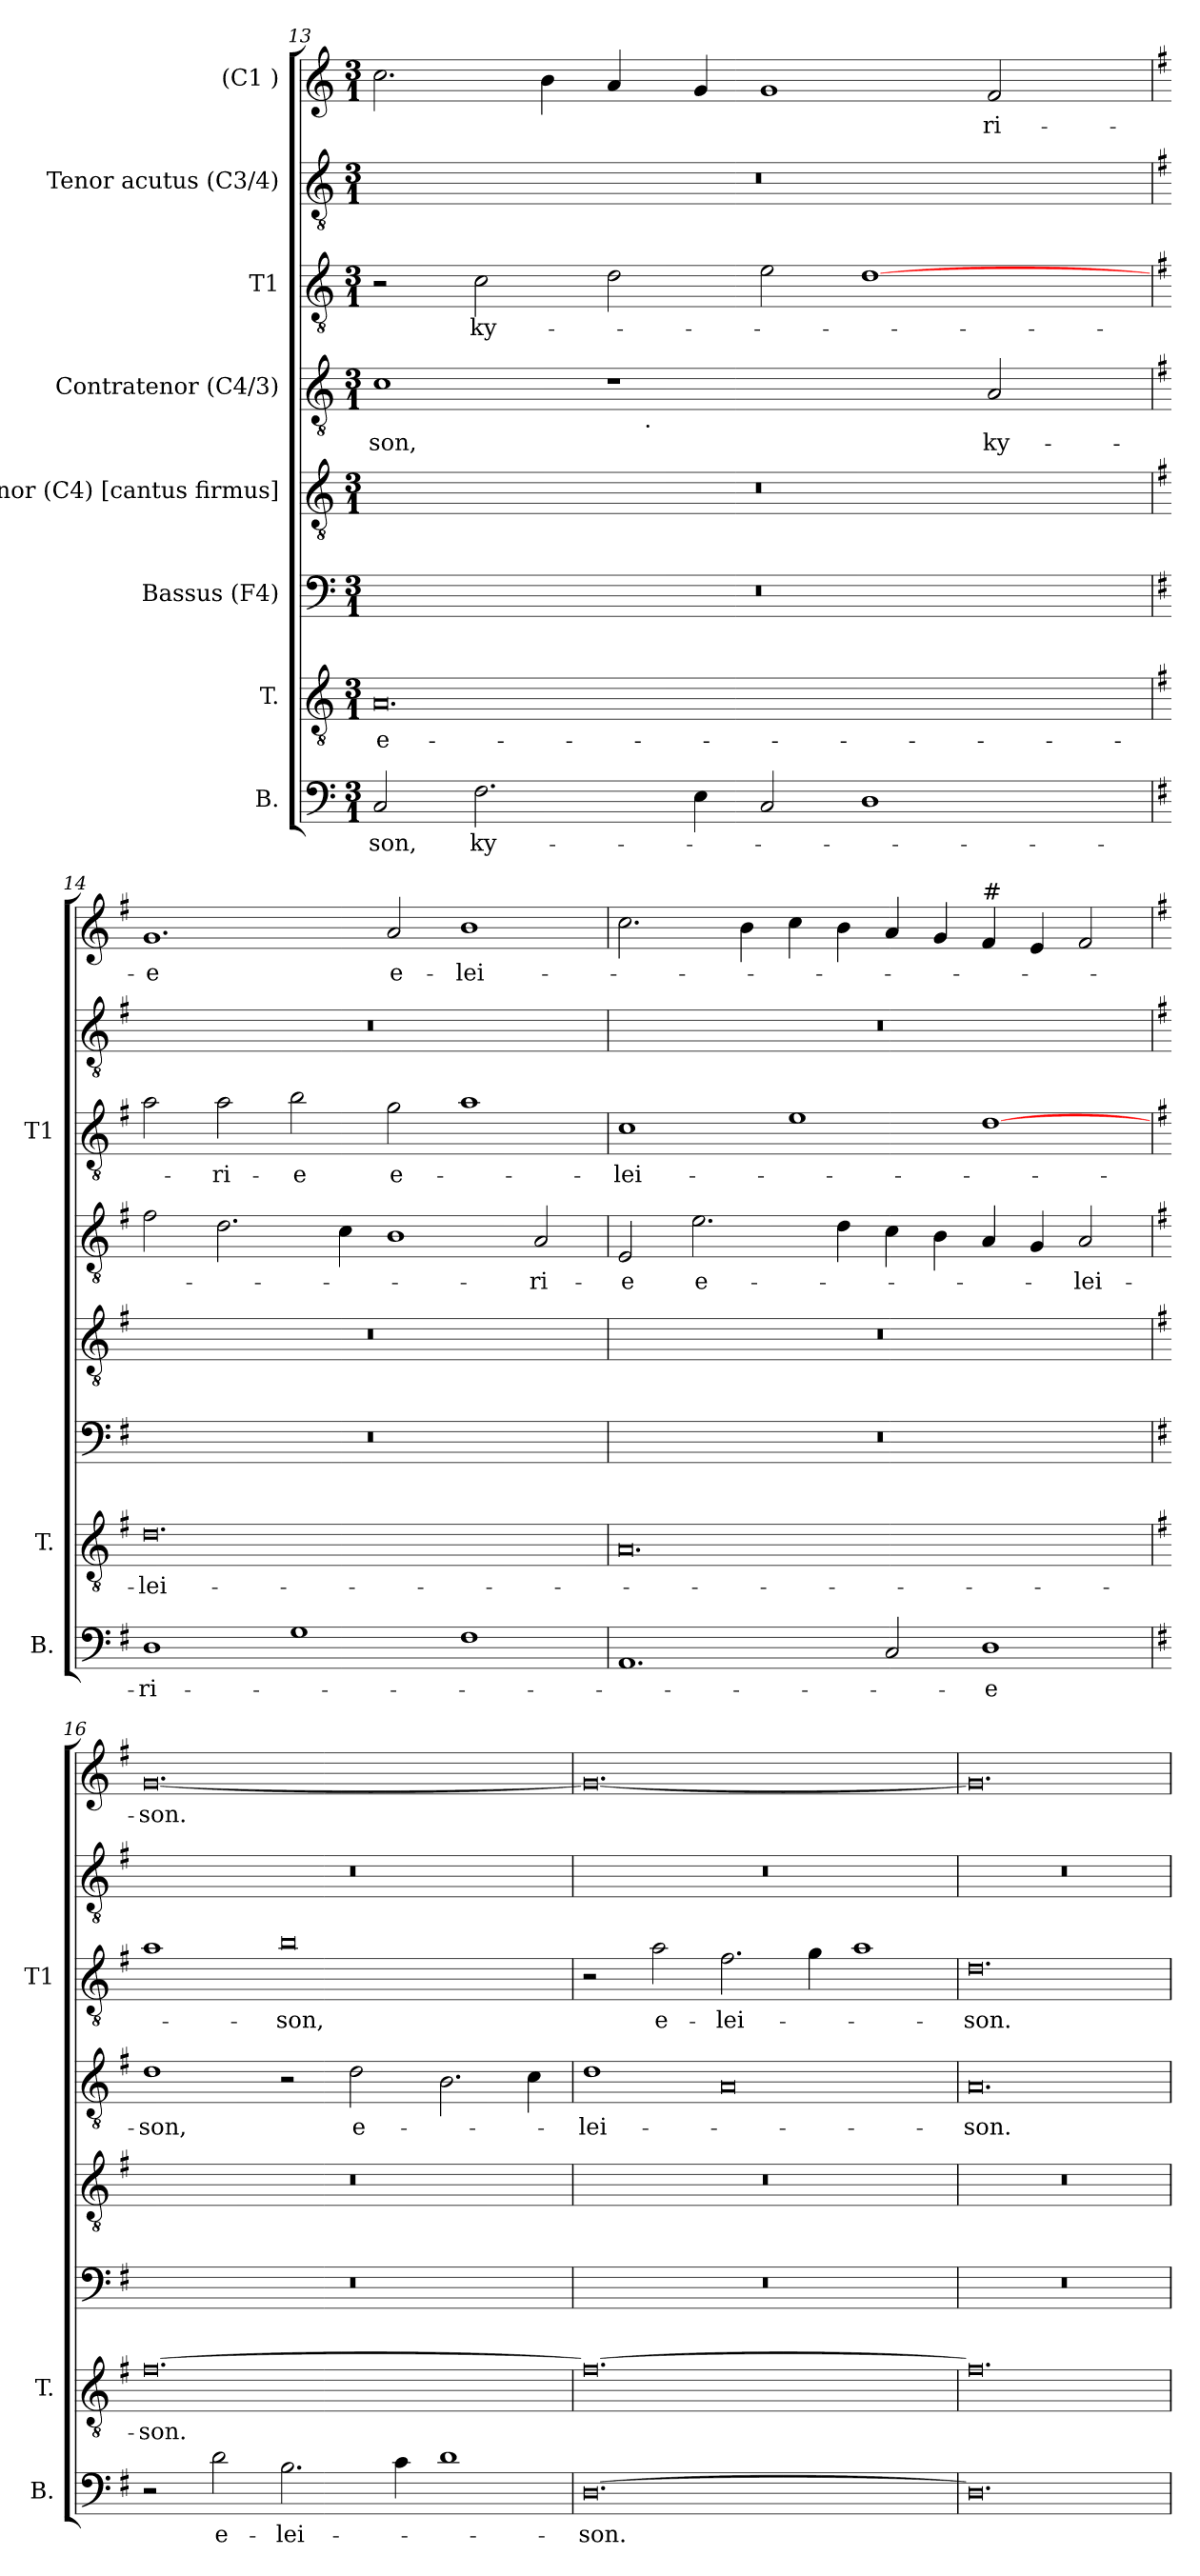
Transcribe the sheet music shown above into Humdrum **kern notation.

**kern	**text	**kern	**text	**kern	**kern	**kern	**text	**kern	**text	**kern	**kern	**text
*part8	*part8	*part7	*part7	*part6	*part5	*part4	*part4	*part3	*part3	*part2	*part1	*part1
*staff8	*staff8	*staff7	*staff7	*staff6	*staff5	*staff4	*staff4	*staff3	*staff3	*staff2	*staff1	*staff1
*I"B.	*	*I"T.	*	*I"Bassus (F4)	*I"Tenor (C4) [cantus firmus]	*I"Contratenor (C4/3)	*	*I"T1	*	*I"Tenor acutus (C3/4)	*I"(C1 )	*
*I'B.	*	*I'T.	*	*	*	*	*	*I'T1	*	*	*	*
*clefF4	*	*clefGv2	*	*clefF4	*clefGv2	*clefGv2	*	*clefGv2	*	*clefGv2	*clefG2	*
*	*	*	*	*ITrd7c12	*	*	*	*	*	*	*	*
*k[]	*	*k[]	*	*k[]	*k[]	*k[]	*	*k[]	*	*k[]	*k[]	*
*C:	*	*C:	*	*C:	*C:	*C:	*	*C:	*	*C:	*C:	*
*M3/1	*	*M3/1	*	*M3/1	*M3/1	*M3/1	*	*M3/1	*	*M3/1	*M3/1	*
=13	=13	=13	=13	=13	=13	=13	=13	=13	=13	=13	=13	=13
!	!LO:LY:b	!	!LO:LY:b:rj	!	!	!	!LO:LY:b	!	!	!	!	!
*	*	*	*	*	*	*^	*	*	*	*	*	*
2C/	-son,	0.A	e-	0.r	0.r	1c	1ryy	-son,	2r	.	0.r	2.cc\	.
!	!LO:LY:b	!	!	!	!	!	!	!	!	!LO:LY:b	!	!	!
2.F\	ky-	.	.	.	.	.	.	.	2c\	ky-	.	.	.
.	.	.	.	.	.	.	.	.	.	.	.	4b\	.
.	.	.	.	.	.	1r	16.ryy	.	2d\	.	.	4a/	.
!	!	!	!	!	!	!	!LO:TX:b:t=.	!	!	!	!	!	!
.	.	.	.	.	.	.	1ryy	.	.	.	.	.	.
4E\	.	.	.	.	.	.	.	.	.	.	.	4g/	.
2C/	.	.	.	.	.	.	.	.	2e\	.	.	1g	.
1D	.	.	.	.	.	2ryy	.	.	[>1d	.	.	.	.
.	.	.	.	.	.	.	2ryy	.	.	.	.	.	.
!	!	!	!	!	!	!	!	!LO:LY:b	!	!	!	!	!LO:LY:b
.	.	.	.	.	.	2A/	.	ky-	.	.	.	2f/	-ri-
.	.	.	.	.	.	.	4ryy	.	.	.	.	.	.
.	.	.	.	.	.	.	8ryy	.	.	.	.	.	.
.	.	.	.	.	.	.	32ryy	.	.	.	.	.	.
*	*	*	*	*	*	*v	*v	*	*	*	*	*	*
=14	=14	=14	=14	=14	=14	=14	=14	=14	=14	=14	=14	=14
*k[f#]	*	*k[f#]	*	*k[f#]	*k[f#]	*k[f#]	*	*k[f#]	*	*k[f#]	*k[f#]	*
*G:	*	*G:	*	*G:	*G:	*G:	*	*G:	*	*G:	*G:	*
*	*	*	*	*	*	*^	*	*	*	*	*	*
!	!LO:LY:b	!	!LO:LY:b	!	!	!	!	!	!	!	!	!	!LO:LY:b:rj
*	*	*	*	*	*	*v	*v	*	*	*	*	*	*
1D	-ri-	0.d	-lei-	0.r	0.r	2f#\	.	2a\	.	0.r	1.g	-e
!	!	!	!	!	!	!	!	!	!LO:LY:b	!	!	!
.	.	.	.	.	.	2.d\	.	2a\	-ri-	.	.	.
!	!	!	!	!	!	!	!	!	!LO:LY:b	!	!	!
1G	.	.	.	.	.	.	.	2b\	-e	.	.	.
.	.	.	.	.	.	4c\	.	.	.	.	.	.
!	!	!	!	!	!	!	!	!	!LO:LY:b:rj	!	!	!LO:LY:b
.	.	.	.	.	.	1B	.	2g\	e-	.	2a/	e-
!	!	!	!	!	!	!	!	!	!	!	!	!LO:LY:b
1F#	.	.	.	.	.	.	.	1a	.	.	1b	-lei-
!	!	!	!	!	!	!	!LO:LY:b	!	!	!	!	!
.	.	.	.	.	.	2A/	-ri-	.	.	.	.	.
!!LO:LB:g=z
=15	=15	=15	=15	=15	=15	=15	=15	=15	=15	=15	=15	=15
*k[]	*	*k[]	*	*k[]	*k[]	*k[]	*	*k[]	*	*k[]	*k[]	*
*C:	*	*C:	*	*C:	*C:	*C:	*	*C:	*	*C:	*C:	*
!	!	!	!	!	!	!	!LO:LY:b	!	!LO:LY:b	!	!	!
1.AA	.	0.A	.	0.r	0.r	2E/	-e	1c	-lei-	0.r	2.cc\	.
!	!	!	!	!	!	!	!LO:LY:b:rj	!	!	!	!	!
.	.	.	.	.	.	2.e\	e-	.	.	.	.	.
.	.	.	.	.	.	.	.	.	.	.	4b\	.
.	.	.	.	.	.	.	.	1e	.	.	4cc\	.
.	.	.	.	.	.	4d\	.	.	.	.	4b\	.
2C/	.	.	.	.	.	4c\	.	.	.	.	4a/	.
.	.	.	.	.	.	4B\	.	.	.	.	4g/	.
!	!	!	!	!	!	!	!	!	!	!	!LO:TX:a:t=#	!
!	!LO:LY:b:rj	!	!	!	!	!	!	!	!	!	!	!
1D	-e	.	.	.	.	4A/	.	[>1d	.	.	4f/	.
.	.	.	.	.	.	4G/	.	.	.	.	4e/	.
!	!	!	!	!	!	!	!LO:LY:b	!	!	!	!	!
.	.	.	.	.	.	2A/	-lei-	.	.	.	2f/	.
=16	=16	=16	=16	=16	=16	=16	=16	=16	=16	=16	=16	=16
*k[f#]	*	*k[f#]	*	*k[f#]	*k[f#]	*k[f#]	*	*k[f#]	*	*k[f#]	*k[f#]	*
*G:	*	*G:	*	*G:	*G:	*G:	*	*G:	*	*G:	*G:	*
!	!	!	!LO:LY:b	!	!	!	!LO:LY:b	!	!	!	!	!LO:LY:b
2r	.	[>0.f#	-son.	0.r	0.r	1d	-son,	1a	.	0.r	[<0.g	-son.
!	!LO:LY:b	!	!	!	!	!	!	!	!	!	!	!
2d\	e-	.	.	.	.	.	.	.	.	.	.	.
!	!LO:LY:b	!	!	!	!	!	!	!	!LO:LY:b	!	!	!
2.B\	-lei-	.	.	.	.	2r	.	0b	-son,	.	.	.
!	!	!	!	!	!	!	!LO:LY:b:rj	!	!	!	!	!
.	.	.	.	.	.	2d\	e-	.	.	.	.	.
4c\	.	.	.	.	.	.	.	.	.	.	.	.
1d	.	.	.	.	.	2.B\	.	.	.	.	.	.
.	.	.	.	.	.	4c\	.	.	.	.	.	.
=17	=17	=17	=17	=17	=17	=17	=17	=17	=17	=17	=17	=17
!	!LO:LY:b	!	!	!	!	!	!LO:LY:b	!	!	!	!	!
[<0.D	-son.	0.f#_	.	0.r	0.r	1d	-lei-	2r	.	0.r	0.g_	.
!	!	!	!	!	!	!	!	!	!LO:LY:b	!	!	!
.	.	.	.	.	.	.	.	2a\	e-	.	.	.
!	!	!	!	!	!	!	!	!	!LO:LY:b	!	!	!
.	.	.	.	.	.	0A	.	2.f#\	-lei-	.	.	.
.	.	.	.	.	.	.	.	4g\	.	.	.	.
.	.	.	.	.	.	.	.	1a	.	.	.	.
=18	=18	=18	=18	=18	=18	=18	=18	=18	=18	=18	=18	=18
!	!	!	!	!	!	!	!LO:LY:b	!	!LO:LY:b	!	!	!
0.D]	.	0.f#]	.	0.r	0.r	0.A	-son.	0.d	-son.	0.r	0.g]	.
=	=	=	=	=	=	=	=	=	=	=	=	=
*-	*-	*-	*-	*-	*-	*-	*-	*-	*-	*-	*-	*-
